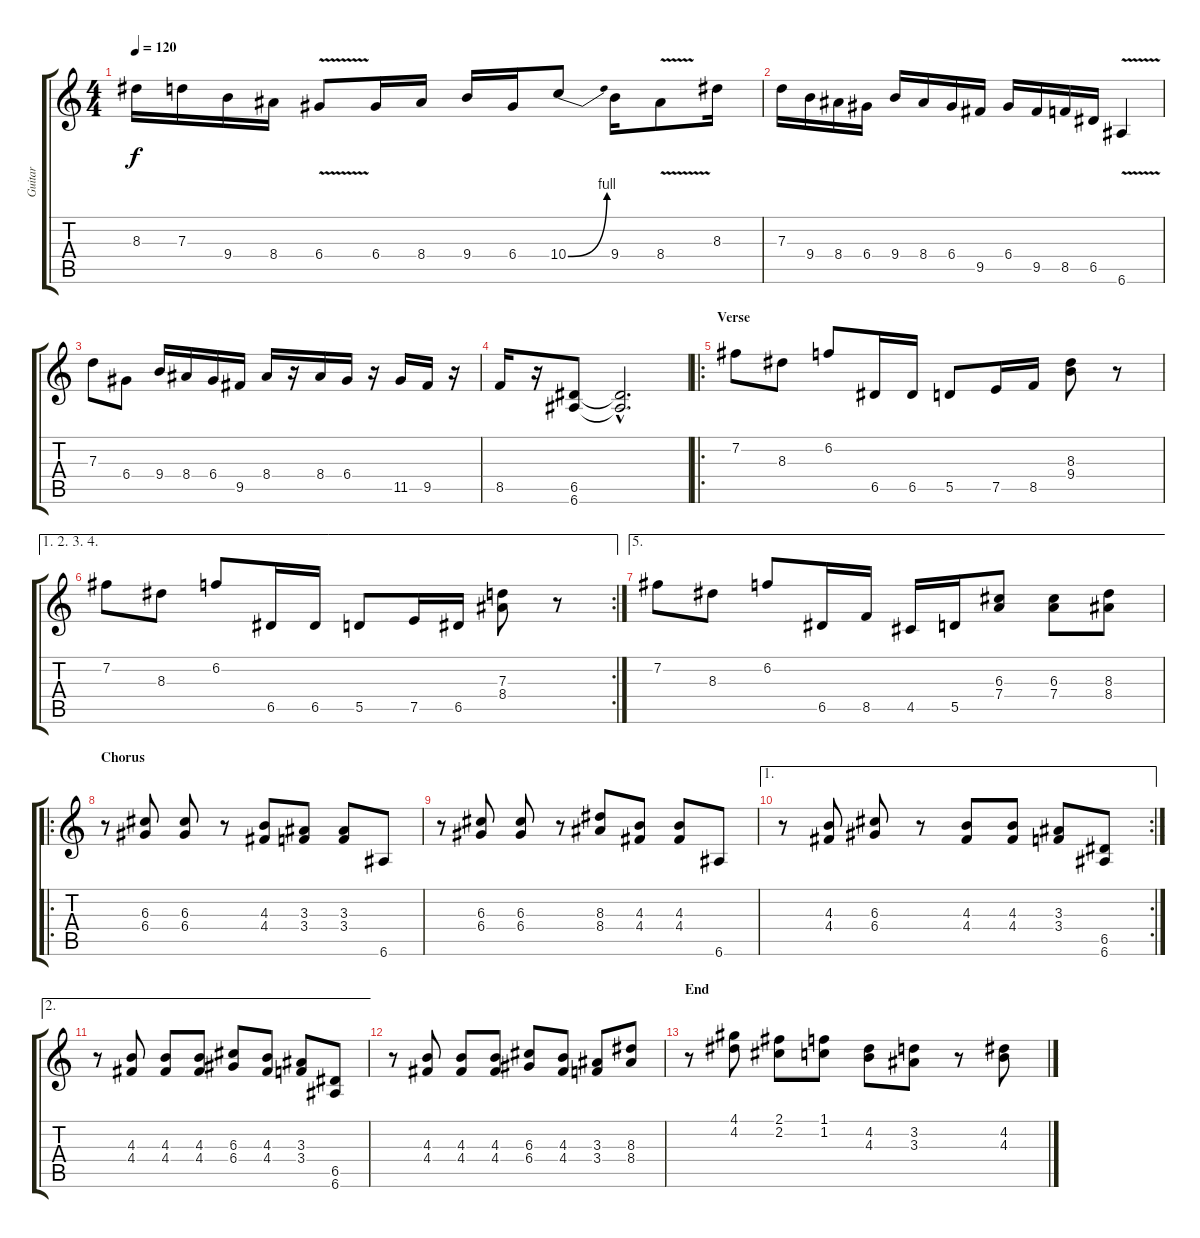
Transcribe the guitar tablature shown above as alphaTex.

\track ("Guitar" "Guitar") {instrument overdrivenguitar}
\staff {score tabs}
\tuning (E4 B3 G3 D3 A2 E2) {hide}
\ts (4 4)
\tempo 120
\clef g2
\ks c
8.3.16{dy f} 7.3.16 9.4.16 8.4.16 6.4{v}.8 6.4.16 8.4.16 9.4.16 6.4.16 10.4{be (bend 0 0 60 4)}.8 9.4.16 8.4{v}.8 8.3.16 |
7.3.16 9.4.16 8.4.16 6.4.16 9.4.16 8.4.16 6.4.16 9.5.16 6.4.16 9.5.16 8.5.16 6.5.16 6.6{v}.4 |
7.3.8 6.4.8 9.4.16 8.4.16 6.4.16 9.5.16 8.4.16 r.16 8.4.16 6.4.16 r.16 11.5.16 9.5.16 r.16 |
8.5.16 r.16 (6.5 6.6).8 (6.5{hac t} 6.6{hac t}).2{d} |
\ro
\section ("" "Verse")
7.2.8 8.3.8 6.2.8 6.5.16 6.5.16 5.5.8 7.5.16 8.5.16 (8.3 9.4).8 r.8 |
\ae (1 2 3 4)
\rc 2
7.2.8 8.3.8 6.2.8 6.5.16 6.5.16 5.5.8 7.5.16 6.5.16 (7.3 8.4).8 r.8 |
\ae 5
7.2.8 8.3.8 6.2.8 6.5.16 8.5.16 4.5.16 5.5.16 (6.3 7.4).8 (6.3 7.4).8 (8.3 8.4).8 |
\ro
\section ("" "Chorus")
r.8 (6.3 6.4).8 (6.3 6.4).8 r.8 (4.3 4.4).8 (3.3 3.4).8 (3.3 3.4).8 6.6.8 |
r.8 (6.3 6.4).8 (6.3 6.4).8 r.8 (8.3 8.4).8 (4.3 4.4).8 (4.3 4.4).8 6.6.8 |
\ae 1
\rc 2
r.8 (4.3 4.4).8 (6.3 6.4).8 r.8 (4.3 4.4).8 (4.3 4.4).8 (3.3 3.4).8 (6.5 6.6).8 |
\ae 2
r.8 (4.3 4.4).8 (4.3 4.4).8 (4.3 4.4).8 (6.3 6.4).8 (4.3 4.4).8 (3.3 3.4).8 (6.5 6.6).8 |
r.8 (4.3 4.4).8 (4.3 4.4).8 (4.3 4.4).8 (6.3 6.4).8 (4.3 4.4).8 (3.3 3.4).8 (8.3 8.4).8 |
\section ("" "End")
r.8 (4.1 4.2).8 (2.1 2.2).8 (1.1 1.2).8 (4.2 4.3).8 (3.2 3.3).8 r.8 (4.2 4.3).8
